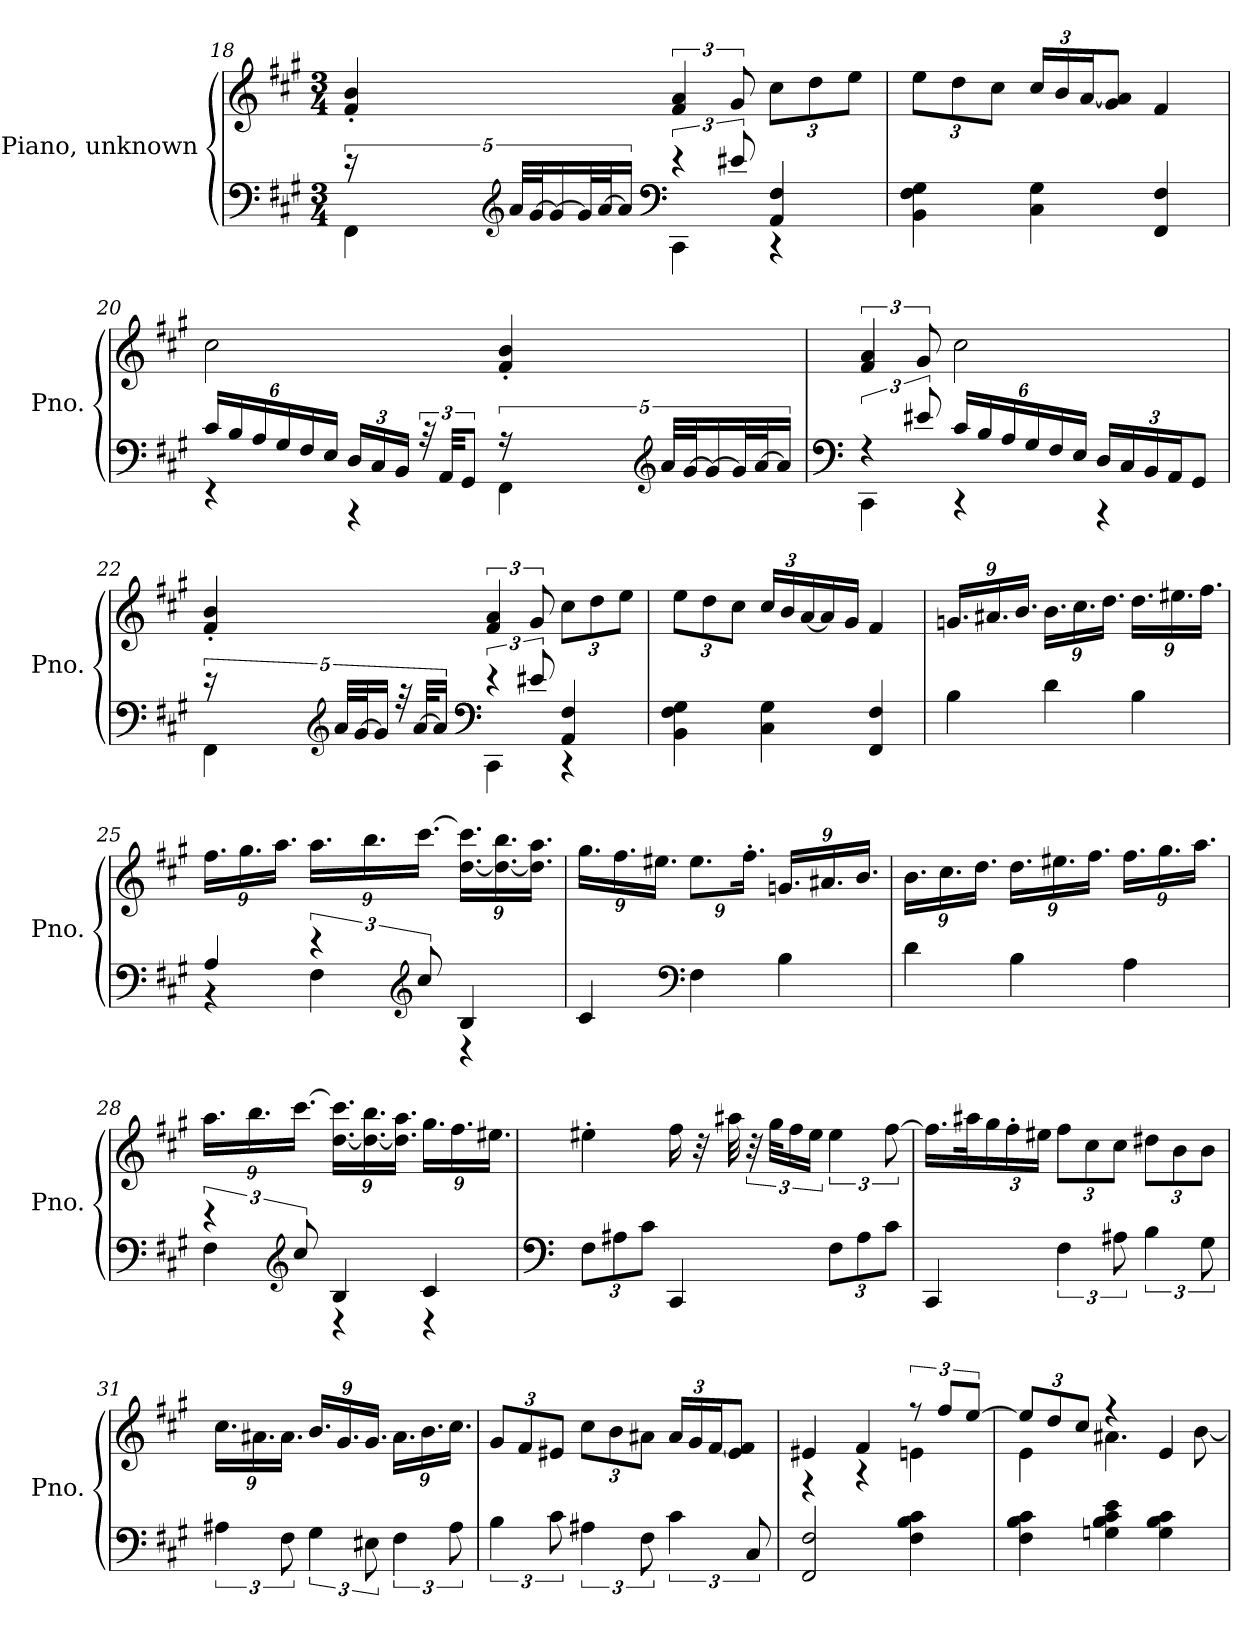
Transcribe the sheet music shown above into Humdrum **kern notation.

**kern	**kern
*part1	*part1
*staff2	*staff1
*I"Piano, unknown	*
*I'Pno.	*
!!LO:LB:g=z
*clefF4	*clefG2
*k[f#c#g#]	*k[f#c#g#]
*M3/4	*M3/4
=18	=18
*^	*
20r	4FF#\	4f#/' 4b/'
*clefG2	*	*
40a/LLL	.	.
[40g#/J	.	.
20g#/_	.	.
40g#/L]	.	.
[40a/J	.	.
20a/JJ]	.	.
*clefF4	*	*
6r	4CC#\	6f#/ 6a/
12e#X/	.	12g#/
*	*	*Xbrackettup
4AA/ 4F#/	4r	12cc#\L
.	.	12dd\
.	.	12ee\J
*v	*v	*
=19	=19
4BB\ 4F#\ 4G#\	12ee\L
.	12dd\
.	12cc#\J
4C#\ 4G#\	24cc#/LL
.	24b/
.	[24a/J
.	8g#/ 8a/]J
4FF#/ 4F#/	4f#/
!!LO:LB:g=z
=20	=20
*Xbrackettup	*
*^	*
24c#/LL	4r	2cc#\
24B/	.	.
24A/	.	.
24G#/	.	.
24F#/	.	.
24E/JJ	.	.
24D/LL	4r	.
24C#/	.	.
24BB/JJ	.	.
*brackettup	*	*
48r	.	.
48AA/KKL	.	.
12GG#/J	.	.
20r	4FF#\	4f#/' 4b/'
*clefG2	*	*
40a/LLL	.	.
[40g#/J	.	.
20g#/_	.	.
40g#/L]	.	.
[40a/J	.	.
20a/JJ]	.	.
=21	=21	=21
*clefF4	*	*
*	*	*brackettup
6r	4CC#\	6f#/ 6a/
12e#X/	.	12g#/
*Xbrackettup	*	*
24c#/LL	4r	2cc#\
24B/	.	.
24A/	.	.
24G#/	.	.
24F#/	.	.
24E/JJ	.	.
24D/LL	4r	.
24C#/	.	.
24BB/	.	.
24AA/J	.	.
12GG#/J	.	.
!!LO:LB:g=z
=22	=22	=22
*brackettup	*	*
20r	4FF#\	4f#/' 4b/'
*clefG2	*	*
40a/LLL	.	.
[40g#/J	.	.
20g#/JJ]	.	.
40r	.	.
[40a/KLL	.	.
20a/JJ]	.	.
*clefF4	*	*
6r	4CC#\	6f#/ 6a/
12e#X/	.	12g#/
*	*	*Xbrackettup
4AA/ 4F#/	4r	12cc#\L
.	.	12dd\
.	.	12ee\J
*v	*v	*
=23	=23
4BB\ 4F#\ 4G#\	12ee\L
.	12dd\
.	12cc#\J
4C#\ 4G#\	24cc#/LL
.	24b/
.	[24a/
.	16a/]
.	16g#/JJ
4FF#/ 4F#/	4f#/
=24	=24
4B\	18.gn/LL
.	18.a#X/
.	18.b/JJ
4d\	18.b\LL
.	18.cc#\
.	18.dd\JJ
4B\	18.dd\LL
.	18.ee#X\
.	18.ff#\JJ
!!LO:LB:g=z
=25	=25
*^	*
4A/	4r	18.ff#\LL
.	.	18.gg#\
.	.	18.aa\JJ
6r	4F#\	18.aa\LL
.	.	18.bb\
*clefG2	*	*
12cc#/	.	[18.ccc#\JJ
4B/	4r	[18.dd\ 18.ccc#\]LL
.	.	18.dd\_ 18.bb\
.	.	18.dd\] 18.aa\JJ
*v	*v	*
=26	=26
4c#/	18.gg#\LL
.	18.ff#\
.	18.ee#X\JJ
*clefF4	*
4F#\	9.ee#\L
.	18.ff#'\Jk
4B\	18.gn/LL
.	18.a#X/
.	18.b/JJ
!!LO:PB:g=z
=27	=27
4d\	18.b\LL
.	18.cc#\
.	18.dd\JJ
4B\	18.dd\LL
.	18.ee#X\
.	18.ff#\JJ
4A\	18.ff#\LL
.	18.gg#\
.	18.aa\JJ
=28	=28
*^	*
6r	4F#\	18.aa\LL
.	.	18.bb\
*clefG2	*	*
12cc#/	.	[18.ccc#\JJ
4B/	4r	[18.dd\ 18.ccc#\]LL
.	.	18.dd\_ 18.bb\
.	.	18.dd\] 18.aa\JJ
4c#/	4r	18.gg#\LL
.	.	18.ff#\
.	.	18.ee#X\JJ
*v	*v	*
!!LO:LB:g=z
=29	=29
*clefF4	*
*Xbrackettup	*
12F#\L	4ee#X'\
12A#X\	.
12c#\J	.
4CC#/	16ff#\
.	32r
.	32aa#X\
*	*brackettup
.	48r
.	48gg#\KLL
.	24ff#\
.	24ee#\JJ
12F#\L	6ee#\
12A#\	.
12c#\J	[12ff#\
=30	=30
4CC#/	16.ff#\LL]
.	32aa#X\K
*	*Xbrackettup
.	24gg#\
.	24ff#'\
.	24ee#X\JJ
*brackettup	*
6F#\	12ff#\L
.	12cc#\
12A#X\	12cc#\J
6B\	12dd#X\L
.	12b\
12G#\	12b\J
=31	=31
6A#X\	18.cc#\LL
.	18.a#X\
12F#\	18.a#\JJ
6G#\	18.b/LL
.	18.g#/
12E#X\	18.g#/JJ
6F#\	18.a#\LL
.	18.b\
12A#\	18.cc#\JJ
!!LO:LB:g=z
=32	=32
6B\	12g#/L
.	12f#/
12c#\	12e#X/J
6A#X\	12cc#\L
.	12b\
12F#\	12a#X\J
6c#\	24a#/LL
.	24g#/
.	[24f#/J
.	8e#/ 8f#/]J
12C#/	.
=33	=33
*	*^
2FF#/ 2F#/	4e#X/	4r
.	4f#/	4r
*	*brackettup	*
4F#\ 4B\ 4c#\	12r	4en\
.	12ff#/L	.
.	[12ee/J	.
=34	=34	=34
*	*Xbrackettup	*
4F#\ 4B\ 4c#\	12ee/L]	4e\
.	12dd/	.
.	12cc#/J	.
4Gn\ 4B\ 4c#\ 4e\	4r	4.a#X\
4G\ 4B\ 4c#\	4e/	.
.	.	[8b\
*	*v	*v
=	=
*-	*-
